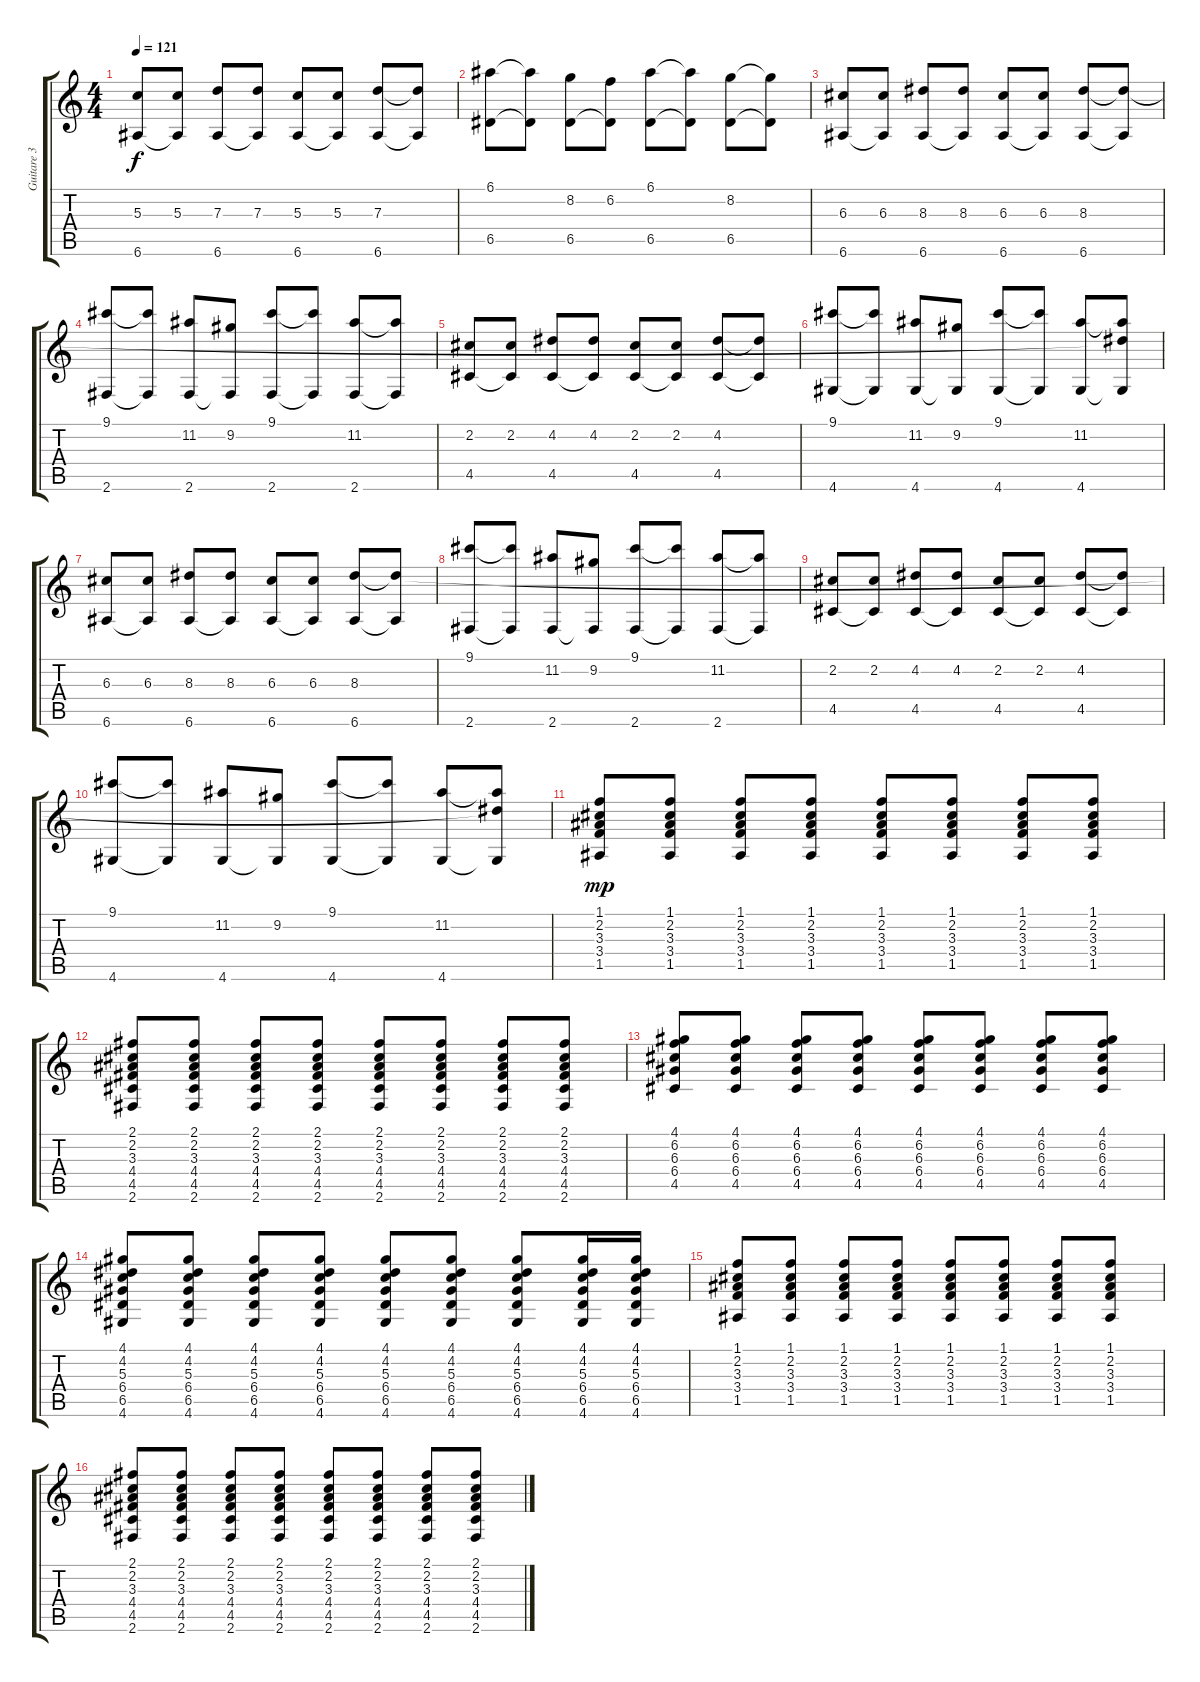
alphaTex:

\track ("Guitare 3" "Guitare 3") {instrument acousticguitarsteel}
\staff {score tabs}
\tuning (E4 B3 G3 D3 A2 E2) {hide}
\ts (4 4)
\tempo 121
\clef g2
\ks c
(5.3 6.6).8{dy f} (5.3 6.6{t}).8 (7.3 6.6).8 (7.3 6.6{t}).8 (5.3 6.6).8 (5.3 6.6{t}).8 (7.3 6.6).8 (7.3{t} 6.6{t}).8 |
(6.1 6.5).8 (6.1{t} 6.5{t}).8 (8.2 6.5).8 (6.2 6.5{t}).8 (6.1 6.5).8 (6.1{t} 6.5{t}).8 (8.2 6.5).8 (8.2{t} 6.5{t}).8 |
(6.3 6.6).8 (6.3 6.6{t}).8 (8.3 6.6).8 (8.3 6.6{t}).8 (6.3 6.6).8 (6.3 6.6{t}).8 (8.3 6.6).8 (8.3{t} 6.6{t}).8 |
(9.1 2.6).8 (9.1{t} 2.6{t}).8 (11.2 2.6).8 (9.2 2.6{t}).8 (9.1 2.6).8 (9.1{t} 2.6{t}).8 (11.2 2.6).8 (11.2{t} 2.6{t}).8 |
(2.2 4.5).8 (2.2 4.5{t}).8 (4.2 4.5).8 (4.2 4.5{t}).8 (2.2 4.5).8 (2.2 4.5{t}).8 (4.2 4.5).8 (4.2{t} 4.5{t}).8 |
(9.1 4.6).8 (9.1{t} 4.6{t}).8 (11.2 4.6).8 (9.2 4.6{t}).8 (9.1 4.6).8 (9.1{t} 4.6{t}).8 (11.2 4.6).8 (11.2{t} 8.3{t} 4.6{t}).8 |
(6.3 6.6).8 (6.3 6.6{t}).8 (8.3 6.6).8 (8.3 6.6{t}).8 (6.3 6.6).8 (6.3 6.6{t}).8 (8.3 6.6).8 (8.3{t} 6.6{t}).8 |
(9.1 2.6).8 (9.1{t} 2.6{t}).8 (11.2 2.6).8 (9.2 2.6{t}).8 (9.1 2.6).8 (9.1{t} 2.6{t}).8 (11.2 2.6).8 (11.2{t} 2.6{t}).8 |
(2.2 4.5).8 (2.2 4.5{t}).8 (4.2 4.5).8 (4.2 4.5{t}).8 (2.2 4.5).8 (2.2 4.5{t}).8 (4.2 4.5).8 (4.2{t} 4.5{t}).8 |
(9.1 4.6).8 (9.1{t} 4.6{t}).8 (11.2 4.6).8 (9.2 4.6{t}).8 (9.1 4.6).8 (9.1{t} 4.6{t}).8 (11.2 4.6).8 (11.2{t} 8.3{t} 4.6{t}).8 |
(1.1 2.2 3.3 3.4 1.5).8{dy mp} (1.1 2.2 3.3 3.4 1.5).8 (1.1 2.2 3.3 3.4 1.5).8 (1.1 2.2 3.3 3.4 1.5).8 (1.1 2.2 3.3 3.4 1.5).8 (1.1 2.2 3.3 3.4 1.5).8 (1.1 2.2 3.3 3.4 1.5).8 (1.1 2.2 3.3 3.4 1.5).8 |
(2.1 2.2 3.3 4.4 4.5 2.6).8 (2.1 2.2 3.3 4.4 4.5 2.6).8 (2.1 2.2 3.3 4.4 4.5 2.6).8 (2.1 2.2 3.3 4.4 4.5 2.6).8 (2.1 2.2 3.3 4.4 4.5 2.6).8 (2.1 2.2 3.3 4.4 4.5 2.6).8 (2.1 2.2 3.3 4.4 4.5 2.6).8 (2.1 2.2 3.3 4.4 4.5 2.6).8 |
(4.1 6.2 6.3 6.4 4.5).8 (4.1 6.2 6.3 6.4 4.5).8 (4.1 6.2 6.3 6.4 4.5).8 (4.1 6.2 6.3 6.4 4.5).8 (4.1 6.2 6.3 6.4 4.5).8 (4.1 6.2 6.3 6.4 4.5).8 (4.1 6.2 6.3 6.4 4.5).8 (4.1 6.2 6.3 6.4 4.5).8 |
(4.1 4.2 5.3 6.4 6.5 4.6).8 (4.1 4.2 5.3 6.4 6.5 4.6).8 (4.1 4.2 5.3 6.4 6.5 4.6).8 (4.1 4.2 5.3 6.4 6.5 4.6).8 (4.1 4.2 5.3 6.4 6.5 4.6).8 (4.1 4.2 5.3 6.4 6.5 4.6).8 (4.1 4.2 5.3 6.4 6.5 4.6).8 (4.1 4.2 5.3 6.4 6.5 4.6).16 (4.1 4.2 5.3 6.4 6.5 4.6).16 |
(1.1 2.2 3.3 3.4 1.5).8 (1.1 2.2 3.3 3.4 1.5).8 (1.1 2.2 3.3 3.4 1.5).8 (1.1 2.2 3.3 3.4 1.5).8 (1.1 2.2 3.3 3.4 1.5).8 (1.1 2.2 3.3 3.4 1.5).8 (1.1 2.2 3.3 3.4 1.5).8 (1.1 2.2 3.3 3.4 1.5).8 |
(2.1 2.2 3.3 4.4 4.5 2.6).8 (2.1 2.2 3.3 4.4 4.5 2.6).8 (2.1 2.2 3.3 4.4 4.5 2.6).8 (2.1 2.2 3.3 4.4 4.5 2.6).8 (2.1 2.2 3.3 4.4 4.5 2.6).8 (2.1 2.2 3.3 4.4 4.5 2.6).8 (2.1 2.2 3.3 4.4 4.5 2.6).8 (2.1 2.2 3.3 4.4 4.5 2.6).8
